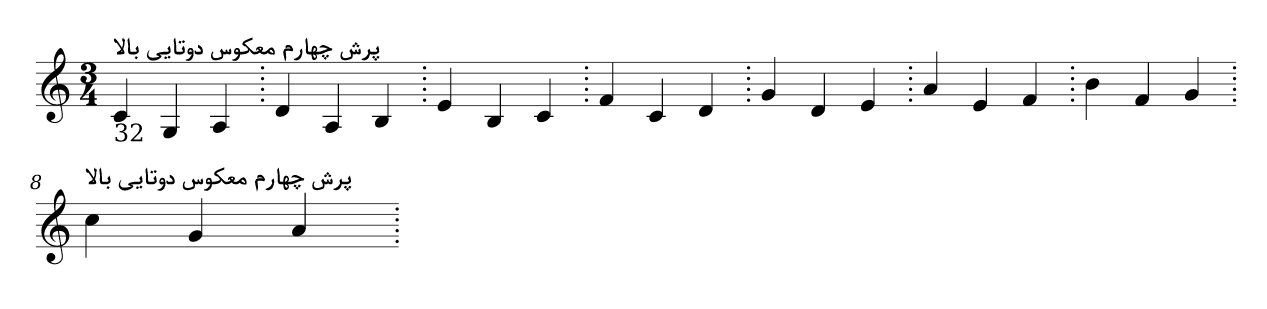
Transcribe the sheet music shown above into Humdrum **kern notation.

**kern
*part1
*staff1
!!LO:PB:g=z
*clefG2
*k[]
*C:
*M3/4
=1
!LO:TX:b:t=32
!LO:TX:a:t=پرش چهارم معکوس دوتایی بالا
4ci/
4Gi/
4Ai/
=2.
*k[]
*C:
4di/
4Ai/
4Bi/
=3.
*k[]
*C:
4ei/
4Bi/
4ci/
!!LO:LB:g=z
=4.
*k[]
*C:
4fi/
4ci/
4di/
=5.
*k[]
*C:
4gi/
4di/
4ei/
=6.
*k[]
*C:
4ai/
4ei/
4fi/
=7.
*k[]
*C:
4bi\
4fi/
4gi/
!!LO:LB:g=z
=8.
*k[]
*C:
!LO:TX:a:t=پرش چهارم معکوس دوتایی بالا
4cci\
4gi/
4ai/
=.
*-
